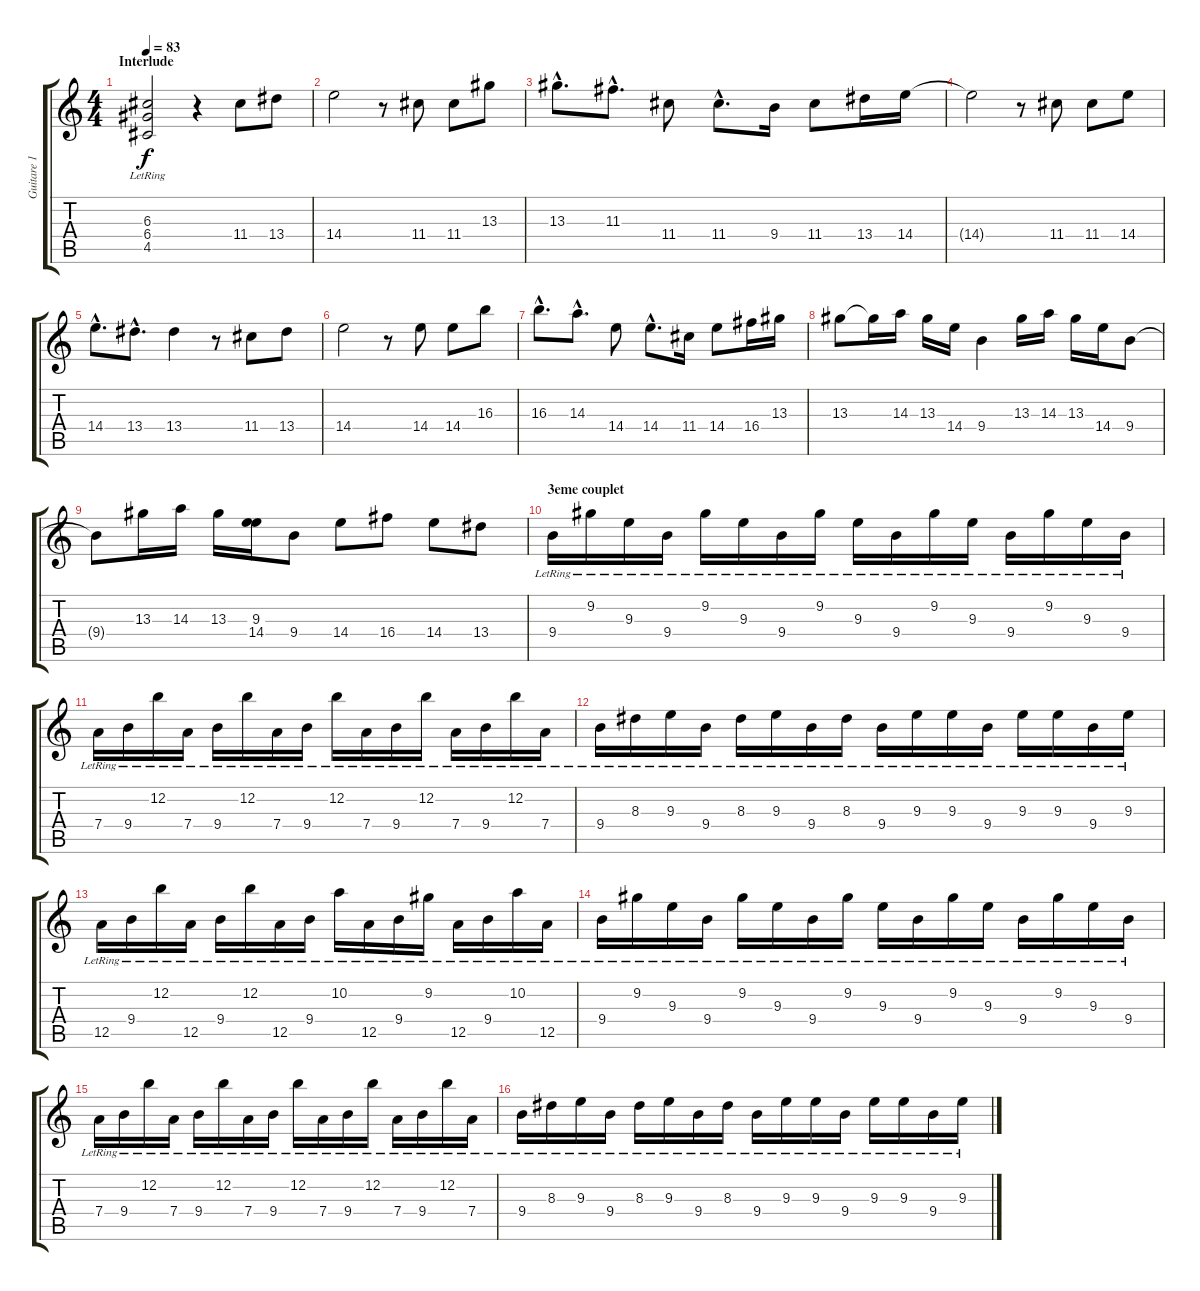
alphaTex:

\track ("Guitare 1" "Guitare 1") {instrument electricguitarclean}
\staff {score tabs}
\tuning (E4 B3 G3 D3 A2 E2) {hide}
\ts (4 4)
\section ("" "Interlude")
\tempo 83
\clef g2
\ks c
(6.3{lr} 6.4{lr} 4.5{lr}).2{dy f volume 13 instrument distortionguitar} r.4 11.4.8 13.4.8 |
14.4.2 r.8 11.4.8 11.4.8 13.3.8 |
13.3{hac}.8{d} 11.3{hac}.8{d} 11.4.8 11.4{hac}.8{d} 9.4.16 11.4.8 13.4.16 14.4.16 |
14.4{t}.2 r.8 11.4.8 11.4.8 14.4.8 |
14.4{hac}.8{d} 13.4{hac}.8{d} 13.4.4 r.8 11.4.8 13.4.8 |
14.4.2 r.8 14.4.8 14.4.8 16.3.8 |
16.3{hac}.8{d} 14.3{hac}.8{d} 14.4.8 14.4{hac}.8{d} 11.4.16 14.4.8 16.4.16 13.3.16 |
13.3.8 13.3{t}.16 14.3.16 13.3.16 14.4.16 9.4.4 13.3.16 14.3.16 13.3.16 14.4.16 9.4.8 |
9.4{t}.8 13.3.16 14.3.16 13.3.16 (9.3 14.4).16 9.4.8 14.4.8 16.4.8 14.4.8 13.4.8 |
\section ("" "3eme couplet")
9.4{lr}.16{volume 11 balance 3 instrument electricguitarclean} 9.2{lr}.16 9.3{lr}.16 9.4{lr}.16 9.2{lr}.16 9.3{lr}.16 9.4{lr}.16 9.2{lr}.16 9.3{lr}.16 9.4{lr}.16 9.2{lr}.16 9.3{lr}.16 9.4{lr}.16 9.2{lr}.16 9.3{lr}.16 9.4{lr}.16 |
7.4{lr}.16 9.4{lr}.16 12.2{lr}.16 7.4{lr}.16 9.4{lr}.16 12.2{lr}.16 7.4{lr}.16 9.4{lr}.16 12.2{lr}.16 7.4{lr}.16 9.4{lr}.16 12.2{lr}.16 7.4{lr}.16 9.4{lr}.16 12.2{lr}.16 7.4{lr}.16 |
9.4{lr}.16 8.3{lr}.16 9.3{lr}.16 9.4{lr}.16 8.3{lr}.16 9.3{lr}.16 9.4{lr}.16 8.3{lr}.16 9.4{lr}.16 9.3{lr}.16 9.3{lr}.16 9.4{lr}.16 9.3{lr}.16 9.3{lr}.16 9.4{lr}.16 9.3{lr}.16 |
12.5{lr}.16 9.4{lr}.16 12.2{lr}.16 12.5{lr}.16 9.4{lr}.16 12.2{lr}.16 12.5{lr}.16 9.4{lr}.16 10.2{lr}.16 12.5{lr}.16 9.4{lr}.16 9.2{lr}.16 12.5{lr}.16 9.4{lr}.16 10.2{lr}.16 12.5{lr}.16 |
9.4{lr}.16 9.2{lr}.16 9.3{lr}.16 9.4{lr}.16 9.2{lr}.16 9.3{lr}.16 9.4{lr}.16 9.2{lr}.16 9.3{lr}.16 9.4{lr}.16 9.2{lr}.16 9.3{lr}.16 9.4{lr}.16 9.2{lr}.16 9.3{lr}.16 9.4{lr}.16 |
7.4{lr}.16 9.4{lr}.16 12.2{lr}.16 7.4{lr}.16 9.4{lr}.16 12.2{lr}.16 7.4{lr}.16 9.4{lr}.16 12.2{lr}.16 7.4{lr}.16 9.4{lr}.16 12.2{lr}.16 7.4{lr}.16 9.4{lr}.16 12.2{lr}.16 7.4{lr}.16 |
9.4{lr}.16 8.3{lr}.16 9.3{lr}.16 9.4{lr}.16 8.3{lr}.16 9.3{lr}.16 9.4{lr}.16 8.3{lr}.16 9.4{lr}.16 9.3{lr}.16 9.3{lr}.16 9.4{lr}.16 9.3{lr}.16 9.3{lr}.16 9.4{lr}.16 9.3{lr}.16
